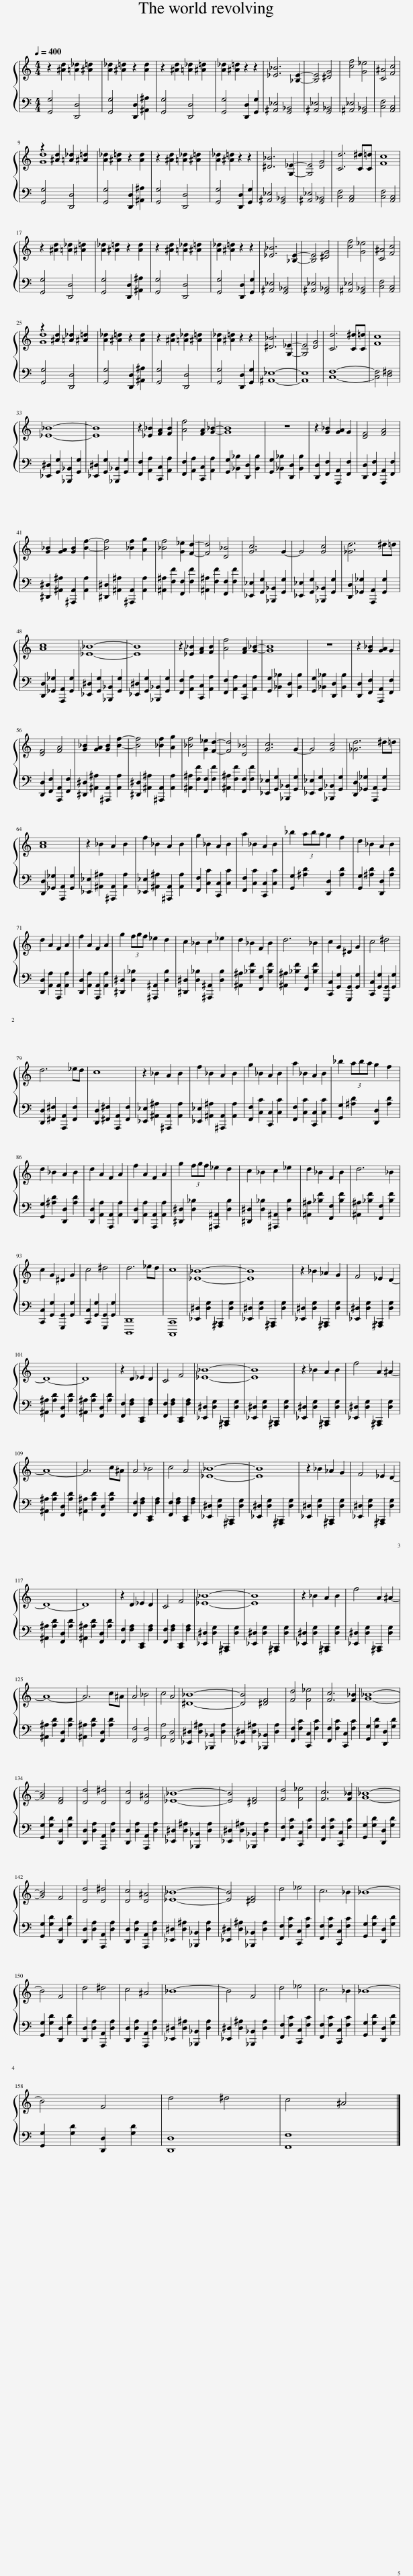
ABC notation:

X:1
%%score { ( 1 3 ) | 2 }
L:1/8
Q:1/4=400
M:4/4
I:linebreak $
K:C
V:1 treble
V:3 treble
V:2 bass
V:1
 z2 [^Ad]2 [=A_d]2 [^A=d]2 | [A_d]2 [^A=d]2 z2 [Ad]2 | z2 [^Ad]2 [=A_d]2 [^A=d]2 | [A_d]2 [^A=d]2 z2 z2 | [_E_B]6 [_B,E]2- | %5
 [B,E]4 [^DG]4 | [cf]4 [G_e]4 | [C^A]4 [Fc]4 |$ z2 [^Ad]2 [=A_d]2 [^A=d]2 | [A_d]2 [^A=d]2 z2 [Ad]2 | %10
 z2 [^Ad]2 [=A_d]2 [^A=d]2 | [A_d]2 [^A=d]2 z2 z2 | [^D_B]6 [G,_E]2- | [G,E]4 [DG]4 | [Cd]6 [C^d][C=d] | %15
 [Fc]8 |$ z2 [^Ad]2 [=A_d]2 [^A=d]2 | [A_d]2 [^A=d]2 z2 [Ad]2 | z2 [^Ad]2 [=A_d]2 [^A=d]2 | [A_d]2 [^A=d]2 z2 z2 | %20
 [_E_B]6 [_B,E]2- | [B,E]4 [^DG]4 | [cf]4 [G_e]4 | [C^A]4 [Fc]4 |$ z2 [^Ad]2 [=A_d]2 [^A=d]2 | %25
 [A_d]2 [^A=d]2 z2 [Ad]2 | z2 [^Ad]2 [=A_d]2 [^A=d]2 | [A_d]2 [^A=d]2 z2 z2 | [^D_B]6 [G,_E]2- | [G,E]4 [DG]4 | %30
 [Cd]6 [C^d][C=d] | [Fc]8 |$ [_E_B]8- | [EB]8 | z2 [_E_B]2 [FA]2 [FB]2 | %35
 [Af]4 [FA]2 [G_B]2- | [GB]8 | z8 | z2 [G_B]2 [GA]2 G2 | [DF]4 [FA]4 |$ %40
 [G_B]2 [GA]2 [GB]2 [Bf]2- | [Bf]4 [_Bf]2 [Ag]2 | [_Bf]4 [G_e]2 [Fd]2- | [Fd]4 [D_B]4 | [Gc]6 G2- | %45
 G4 [Gc]4 | [_Gd]6 ^d=d |$ [Ac]8 | [_E_B]8- | [EB]8 | %50
 z2 [_E_B]2 [FA]2 [FB]2 | [Af]4 [FA]2 [G_B]2- | [GB]8 | z8 | z2 [G_B]2 [GA]2 G2 |$ %55
 [DF]4 [FA]4 | [G_B]2 [GA]2 [GB]2 [Bf]2- | [Bf]4 [_Bf]2 [Ag]2 | [_Bf]4 [G_e]2 [Fd]2- | [Fd]4 [D_B]4 | %60
 [Gc]6 G2- | G4 [Gc]4 | [_Gd]6 ^d=d |$ [Ac]8 | z2 _B2 A2 B2 | %65
 f2 _B2 A2 B2 | g2 _B2 A2 B2 | a2 _B2 A2 B2 | _b2 (3aba g2 f2 | d2 _B2 A2 B2 |$ %70
 d2 A2 F2 A2 | f2 A2 F2 A2 | g2 (3fgf _e2 d2 | c2 _B2 c2 _e2 | d2 _B2 F2 B2 | %75
 d6 _B2 | c2 G2 ^D2 G2 | c4 ^d4 |$ d6 _ed | c8 | %80
 z2 _B2 A2 B2 | f2 _B2 A2 B2 | g2 _B2 A2 B2 | a2 _B2 A2 B2 | _b2 (3aba g2 f2 |$ %85
 d2 _B2 A2 B2 | d2 A2 F2 A2 | f2 A2 F2 A2 | g2 (3fgf _e2 d2 | c2 _B2 c2 _e2 | %90
 d2 _B2 F2 B2 | d6 _B2 |$ c2 G2 ^D2 G2 | c4 ^d4 | d6 _ed | %95
 c8 | [_E_B]8- | [EB]8 | z2 _B2 _A2 G2 | F4 _E2 D2- |$ %100
 D8- | D8 | z2 D2 _E2 D2 | C4 F4 | [_E_B]8- | %105
 [EB]8 | z2 _B2 A2 B2 | f4 A2 ^A2- |$ A8- | A6 c^A | %110
 A4 _B4 | c4 A4 | [_E_B]8- | [EB]8 | z2 _B2 _A2 G2 | %115
 F4 _E2 D2- |$ D8- | D8 | z2 D2 _E2 D2 | C4 F4 | %120
 [_E_B]8- | [EB]8 | z2 _B2 A2 B2 | f4 A2 ^A2- |$ A8- | %125
 A6 c^A | A4 _B4 | c4 A4 | [^D_B]8- | [DB]4 [^DF]4 | %130
 [Fd]4 [F_e]4 | [Fc]6 [F_B]2 | [G_B]8- |$ [GB]4 [DF]4 | [Dd]4 [D^d]4 | %135
 [Dc]4 [D^A]4 | [_E_B]8- | [EB]4 [^DF]4 | [Fd]4 [F_e]4 | [Fc]6 [F_B]2 | %140
 [G_B]8- |$ [GB]4 F4 | [Dd]4 [D^d]4 | [Dc]4 [D^A]4 | [_E_B]8- | %145
 [EB]4 [^DF]4 | d4 _e4 | c6 _B2 | _B8- |$ B4 F4 | %150
 d4 ^d4 | c4 ^A4 | _B8- | B4 F4 | d4 _e4 | %155
 c6 _B2 | _B8- |$ B4 F4 | d4 ^d4 | c4 ^A4 |] %160
V:2
 [G,,G,]4 [D,,D,]4 | [G,,G,]4 [D,,D,]2 [^A,,^A,]2 | [G,,G,]4 [D,,D,]4 | [G,,G,]4 [D,,D,]2 [G,,G,]2 | [^A,,_E,]4 [G,,_B,,]4 | %5
 [^A,,_E,]4 [G,,_B,,]4 | [^A,,_E,]4 [G,,_B,,]4 | [C,F,]4 [A,,C,]4 |$ [G,,G,]4 [D,,D,]4 | [G,,G,]4 [D,,D,]2 [^A,,^A,]2 | %10
 [G,,G,]4 [D,,D,]4 | [G,,G,]4 [D,,D,]2 [G,,G,]2 | [^A,,_E,]4 [G,,_B,,]4 | [^A,,_E,]4 [G,,_B,,]4 | [C,F,]4 [A,,C,]4 | %15
 [C,F,]4 [A,,C,]4 |$ [G,,G,]4 [D,,D,]4 | [G,,G,]4 [D,,D,]2 [^A,,^A,]2 | [G,,G,]4 [D,,D,]4 | [G,,G,]4 [D,,D,]2 [G,,G,]2 | %20
 [^A,,_E,]4 [G,,_B,,]4 | [^A,,_E,]4 [G,,_B,,]4 | [^A,,_E,]4 [G,,_B,,]4 | [C,F,]4 [A,,C,]4 |$ [G,,G,]4 [D,,D,]4 | %25
 [G,,G,]4 [D,,D,]2 [^A,,^A,]2 | [G,,G,]4 [D,,D,]4 | [G,,G,]4 [D,,D,]2 [G,,G,]2 | [^A,,_E,]8- | [A,,E,]8 | %30
 [C,F,]8- | [C,F,]4 [D,^F,]4 |$ [_E,,^D,]2 [G,,G,]2 [_B,,,_B,,]2 [G,,G,]2 | [_E,,^D,]2 [G,,G,]2 [_B,,,_B,,]2 [G,,G,]2 | [F,,F,]2 [A,,A,]2 [C,,C,]2 [A,,A,]2 | %35
 [F,,F,]2 [A,,A,]2 [C,,C,]2 [A,,A,]2 | [G,,G,]2 [_B,,_B,]2 [D,,D,]2 [B,,B,]2 | [G,,G,]2 [_B,,_B,]2 [D,,D,]2 [B,,B,]2 | [D,,D,]2 [F,,F,]2 [A,,,A,,]2 [F,,F,]2 | [D,,D,]2 [F,,F,]2 [A,,,A,,]2 [F,,F,]2 |$ %40
 [^D,,^D,]2 [^A,,^A,]2 [^A,,,A,,]2 [A,,A,]2 | [^D,,^D,]2 [^A,,^A,]2 [^A,,,A,,]2 [A,,A,]2 | [^A,,^A,]2 [F,F]2 [F,,F,]2 [F,F]2 | [^A,,^A,]2 [F,F]2 [F,,F,]2 [F,F]2 | [_E,,_E,]2 [G,,G,]2 [_B,,,_B,,]2 [G,,G,]2 | %45
 [_E,,_E,]2 [G,,G,]2 [_B,,,_B,,]2 [G,,G,]2 | [D,,D,]2 [_G,,_G,]2 [A,,,A,,]2 [G,,G,]2 |$ [D,,D,]2 [_G,,_G,]2 [A,,,A,,]2 [G,,G,]2 | [_E,,^D,]2 [G,,G,]2 [_B,,,_B,,]2 [G,,G,]2 | [_E,,^D,]2 [G,,G,]2 [_B,,,_B,,]2 [G,,G,]2 | %50
 [F,,F,]2 [A,,A,]2 [C,,C,]2 [A,,A,]2 | [F,,F,]2 [A,,A,]2 [C,,C,]2 [A,,A,]2 | [G,,G,]2 [_B,,_B,]2 [D,,D,]2 [B,,B,]2 | [G,,G,]2 [_B,,_B,]2 [D,,D,]2 [B,,B,]2 | [D,,D,]2 [F,,F,]2 [A,,,A,,]2 [F,,F,]2 |$ %55
 [D,,D,]2 [F,,F,]2 [A,,,A,,]2 [F,,F,]2 | [^D,,^D,]2 [^A,,^A,]2 [^A,,,A,,]2 [A,,A,]2 | [^D,,^D,]2 [^A,,^A,]2 [^A,,,A,,]2 [A,,A,]2 | [^A,,^A,]2 [F,F]2 [F,,F,]2 [F,F]2 | [^A,,^A,]2 [F,F]2 [F,,F,]2 [F,F]2 | %60
 [_E,,_E,]2 [G,,G,]2 [_B,,,_B,,]2 [G,,G,]2 | [_E,,_E,]2 [G,,G,]2 [_B,,,_B,,]2 [G,,G,]2 | [D,,D,]2 [_G,,_G,]2 [A,,,A,,]2 [G,,G,]2 |$ [D,,D,]2 [_G,,_G,]2 [A,,,A,,]2 [G,,G,]2 | [_E,,_E,]2 [^A,,^A,]2 [^A,,,A,,]2 [A,,A,]2 | %65
 [_E,,_E,]2 [^A,,^A,]2 [^A,,,A,,]2 [A,,A,]2 | [F,,F,]2 [C,C]2 [C,,C,]2 [C,C]2 | [F,,F,]2 [C,C]2 [C,,C,]2 [C,C]2 | [G,,G,]2 [^A,D]2 [D,,D,]2 [A,D]2 | [G,,G,]2 [^A,D]2 [D,,D,]2 [A,D]2 |$ %70
 [D,,D,]2 [A,,A,]2 [A,,,A,,]2 [A,,A,]2 | [D,,D,]2 [A,,A,]2 [A,,,A,,]2 [A,,A,]2 | [^D,,^D,]2 [D,_B,]2 [^A,,,^A,,]2 [D,B,]2 | [^D,,^D,]2 [D,_B,]2 [^A,,,^A,,]2 [D,B,]2 | [^A,,^A,]2 [_B,F]2 [F,,F,]2 [B,F]2 | %75
 [^A,,^A,]2 [_B,F]2 [F,,F,]2 [B,F]2 | [C,,C,]2 [G,,G,]2 [G,,,G,,]2 [G,,G,]2 | [C,,C,]2 [G,,G,]2 [G,,,G,,]2 [G,,G,]2 |$ [D,,D,]2 [^F,,^F,]2 [A,,,A,,]2 [F,,F,]2 | [D,,D,]2 [^F,,^F,]2 [A,,,A,,]2 [F,,F,]2 | %80
 [_E,,_E,]2 [^A,,^A,]2 [^A,,,A,,]2 [A,,A,]2 | [_E,,_E,]2 [^A,,^A,]2 [^A,,,A,,]2 [A,,A,]2 | [F,,F,]2 [C,C]2 [C,,C,]2 [C,C]2 | [F,,F,]2 [C,C]2 [C,,C,]2 [C,C]2 | [G,,G,]2 [^A,D]2 [D,,D,]2 [A,D]2 |$ %85
 [G,,G,]2 [^A,D]2 [D,,D,]2 [A,D]2 | [D,,D,]2 [A,,A,]2 [A,,,A,,]2 [A,,A,]2 | [D,,D,]2 [A,,A,]2 [A,,,A,,]2 [A,,A,]2 | [^D,,^D,]2 [D,_B,]2 [^A,,,^A,,]2 [D,B,]2 | [^D,,^D,]2 [D,_B,]2 [^A,,,^A,,]2 [D,B,]2 | %90
 [^A,,^A,]2 [_B,F]2 [F,,F,]2 [B,F]2 | [^A,,^A,]2 [_B,F]2 [F,,F,]2 [B,F]2 |$ [C,,C,]2 [G,,G,]2 [G,,,G,,]2 [G,,G,]2 | [C,,C,]2 [G,,G,]2 [G,,,G,,]2 [G,,G,]2 | [D,,,D,,]8 | %95
 [C,,,C,,]8 | [_E,,^D,]2 [D,G,]2 [^A,,,_B,,]2 [D,G,]2 | [_E,,^D,]2 [D,G,]2 [^A,,,_B,,]2 [D,G,]2 | [_E,,^D,]2 [D,G,]2 [^A,,,_B,,]2 [D,G,]2 | [_E,,^D,]2 [D,G,]2 [^A,,,_B,,]2 [D,G,]2 |$ %100
 [^A,,^A,]2 [A,D]2 [F,,F,]2 [A,D]2 | [^A,,^A,]2 [A,D]2 [F,,F,]2 [A,D]2 | [F,,F,]2 [F,A,]2 [C,,C,]2 [F,A,]2 | [F,,F,]2 [F,A,]2 [C,,C,]2 [F,A,]2 | [_E,,^D,]2 [D,G,]2 [^A,,,_B,,]2 [D,G,]2 | %105
 [_E,,^D,]2 [D,G,]2 [^A,,,_B,,]2 [D,G,]2 | [_E,,^D,]2 [D,G,]2 [^A,,,_B,,]2 [D,G,]2 | [_E,,^D,]2 [D,G,]2 [^A,,,_B,,]2 [D,G,]2 |$ [^A,,^A,]2 [A,D]2 [F,,F,]2 [A,D]2 | [^A,,^A,]2 [A,D]2 [F,,F,]2 [A,D]2 | %110
 [F,,F,]2 [F,A,]2 [C,,C,]2 [F,A,]2 | [F,,F,]2 [F,A,]2 [C,,C,]2 [F,A,]2 | [_E,,^D,]2 [D,G,]2 [^A,,,_B,,]2 [D,G,]2 | [_E,,^D,]2 [D,G,]2 [^A,,,_B,,]2 [D,G,]2 | [_E,,^D,]2 [D,G,]2 [^A,,,_B,,]2 [D,G,]2 | %115
 [_E,,^D,]2 [D,G,]2 [^A,,,_B,,]2 [D,G,]2 |$ [^A,,^A,]2 [A,D]2 [F,,F,]2 [A,D]2 | [^A,,^A,]2 [A,D]2 [F,,F,]2 [A,D]2 | [F,,F,]2 [F,A,]2 [C,,C,]2 [F,A,]2 | [F,,F,]2 [F,A,]2 [C,,C,]2 [F,A,]2 | %120
 [_E,,^D,]2 [D,G,]2 [^A,,,_B,,]2 [D,G,]2 | [_E,,^D,]2 [D,G,]2 [^A,,,_B,,]2 [D,G,]2 | [_E,,^D,]2 [D,G,]2 [^A,,,_B,,]2 [D,G,]2 | [_E,,^D,]2 [D,G,]2 [^A,,,_B,,]2 [D,G,]2 |$ [^A,,^A,]2 [A,D]2 [F,,F,]2 [A,D]2 | %125
 [^A,,^A,]2 [A,D]2 [F,,F,]2 [A,D]2 | [F,,F,]4 [G,,G,]4 | [A,,A,]4 [F,,F,]4 | [_E,,^D,]2 [D,^A,]2 [_B,,,_B,,]2 [D,A,]2 | [_E,,^D,]2 [D,^A,]2 [_B,,,_B,,]2 [D,A,]2 | %130
 [F,,F,]2 [F,C]2 [C,,C,]2 [F,C]2 | [F,,F,]2 [F,C]2 [C,,C,]2 [F,C]2 | [G,,G,]2 [G,D]2 [D,,D,]2 [G,D]2 |$ [G,,G,]2 [G,D]2 [D,,D,]2 [G,D]2 | [D,,D,]2 [D,A,]2 [A,,,A,,]2 [D,A,]2 | %135
 [D,,D,]2 [D,A,]2 [A,,,A,,]2 [D,A,]2 | [_E,,^D,]2 [D,^A,]2 [_B,,,_B,,]2 [D,A,]2 | [_E,,^D,]2 [D,^A,]2 [_B,,,_B,,]2 [D,A,]2 | [F,,F,]2 [F,C]2 [C,,C,]2 [F,C]2 | [F,,F,]2 [F,C]2 [C,,C,]2 [F,C]2 | %140
 [G,,G,]2 [G,D]2 [D,,D,]2 [G,D]2 |$ [G,,G,]2 [G,D]2 [D,,D,]2 [G,D]2 | [D,,D,]2 [D,A,]2 [A,,,A,,]2 [D,A,]2 | [D,,D,]2 [D,A,]2 [A,,,A,,]2 [D,A,]2 | [_E,,^D,]2 [D,^A,]2 [_B,,,_B,,]2 [D,A,]2 | %145
 [_E,,^D,]2 [D,^A,]2 [_B,,,_B,,]2 [D,A,]2 | [F,,F,]2 [F,C]2 [C,,C,]2 [F,C]2 | [F,,F,]2 [F,C]2 [C,,C,]2 [F,C]2 | [G,,G,]2 [G,D]2 [D,,D,]2 [G,D]2 |$ [G,,G,]2 [G,D]2 [D,,D,]2 [G,D]2 | %150
 [D,,D,]2 [D,A,]2 [A,,,A,,]2 [D,A,]2 | [D,,D,]2 [D,A,]2 [A,,,A,,]2 [D,A,]2 | [_E,,^D,]2 [D,^A,]2 [_B,,,_B,,]2 [D,A,]2 | [_E,,^D,]2 [D,^A,]2 [_B,,,_B,,]2 [D,A,]2 | [F,,F,]2 [F,C]2 [C,,C,]2 [F,C]2 | %155
 [F,,F,]2 [F,C]2 [C,,C,]2 [F,C]2 | [G,,G,]2 [G,D]2 [D,,D,]2 [G,D]2 |$ [G,,G,]2 [G,D]2 [D,,D,]2 [G,D]2 | [D,,D,]8 | [F,,F,]8 |] %160
V:3
 x8 | x8 | x8 | x8 | x8 | %5
 x8 | x8 | x8 |$ [Gd]8 | x8 | %10
 x8 | x8 | x8 | x8 | x8 | %15
 x8 |$ x8 | x8 | x8 | x8 | %20
 x8 | x8 | x8 | x8 |$ [Gd]8 | %25
 x8 | x8 | x8 | x8 | x8 | %30
 x8 | x8 |$ x8 | x8 | x8 | %35
 x8 | x8 | x8 | x8 | x8 |$ %40
 x8 | x8 | x8 | x8 | x8 | %45
 x8 | x8 |$ x8 | x8 | x8 | %50
 x8 | x8 | x8 | x8 | x8 |$ %55
 x8 | x8 | x8 | x8 | x8 | %60
 x8 | x8 | x8 |$ x8 | x8 | %65
 x8 | x8 | x8 | x8 | x8 |$ %70
 x8 | x8 | x8 | x8 | x8 | %75
 x8 | x8 | x8 |$ x8 | x8 | %80
 x8 | x8 | x8 | x8 | x8 |$ %85
 x8 | x8 | x8 | x8 | x8 | %90
 x8 | x8 |$ x8 | x8 | x8 | %95
 x8 | x8 | x8 | x8 | x8 |$ %100
 x8 | x8 | x8 | x8 | x8 | %105
 x8 | x8 | x8 |$ x8 | x8 | %110
 x8 | x8 | x8 | x8 | x8 | %115
 x8 |$ x8 | x8 | x8 | x8 | %120
 x8 | x8 | x8 | x8 |$ x8 | %125
 x8 | x8 | x8 | x8 | x8 | %130
 x8 | x8 | x8 |$ x8 | x8 | %135
 x8 | x8 | x8 | x8 | x8 | %140
 x8 |$ x8 | x8 | x8 | x8 | %145
 x8 | x8 | x8 | x8 |$ x8 | %150
 x8 | x8 | x8 | x8 | x8 | %155
 x8 | x8 |$ x8 | x8 | x8 |] %160
